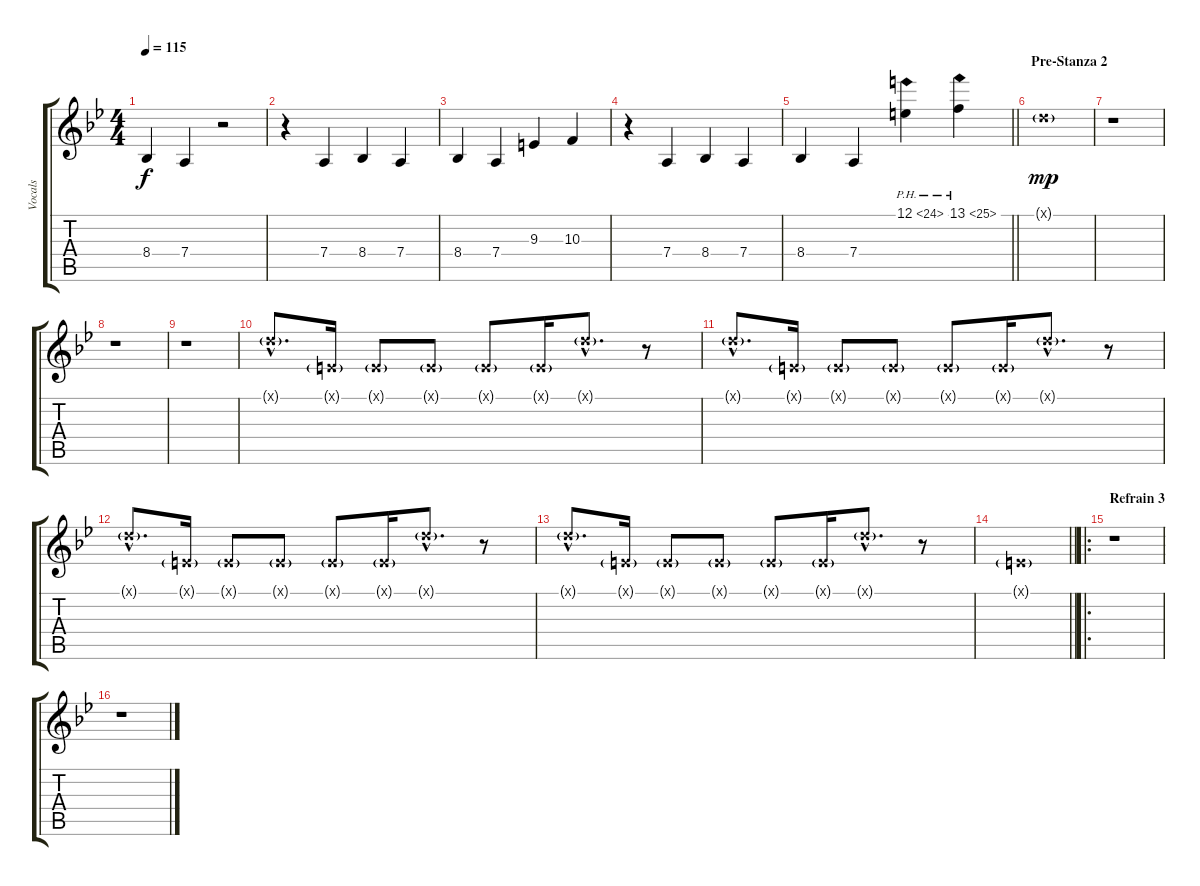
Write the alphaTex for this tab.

\track ("Vocals" "Vocals") {instrument clarinet}
\staff {score tabs}
\tuning (E4 B3 G3 D3 A2 E2) {hide}
\ts (4 4)
\tempo 115
\clef g2
\ks bb
8.4.4{dy f} 7.4.4 r.2 |
r.4 7.4.4 8.4.4 7.4.4 |
8.4.4 7.4.4 9.3.4 10.3.4 |
r.4 7.4.4 8.4.4 7.4.4 |
\barLineRight lightlight
8.4.4 7.4.4 12.1{ph 12}.4 13.1{ph 12}.4 |
\section ("" "Pre-Stanza 2")
10.1{g x}.1{dy mp} |
r.1 |
r.1 |
r.1 |
10.1{g hac x}.8{d} 0.1{g x}.16 0.1{g x}.8 0.1{g x}.8 0.1{g x}.8 0.1{g x}.16 10.1{g hac x}.8{d} r.8 |
10.1{g hac x}.8{d} 0.1{g x}.16 0.1{g x}.8 0.1{g x}.8 0.1{g x}.8 0.1{g x}.16 10.1{g hac x}.8{d} r.8 |
10.1{g hac x}.8{d} 0.1{g x}.16 0.1{g x}.8 0.1{g x}.8 0.1{g x}.8 0.1{g x}.16 10.1{g hac x}.8{d} r.8 |
10.1{g hac x}.8{d} 0.1{g x}.16 0.1{g x}.8 0.1{g x}.8 0.1{g x}.8 0.1{g x}.16 10.1{g hac x}.8{d} r.8 |
\barLineRight lightlight
0.1{g x}.1 |
\ro
\section ("" "Refrain 3")
r.1 |
r.1
